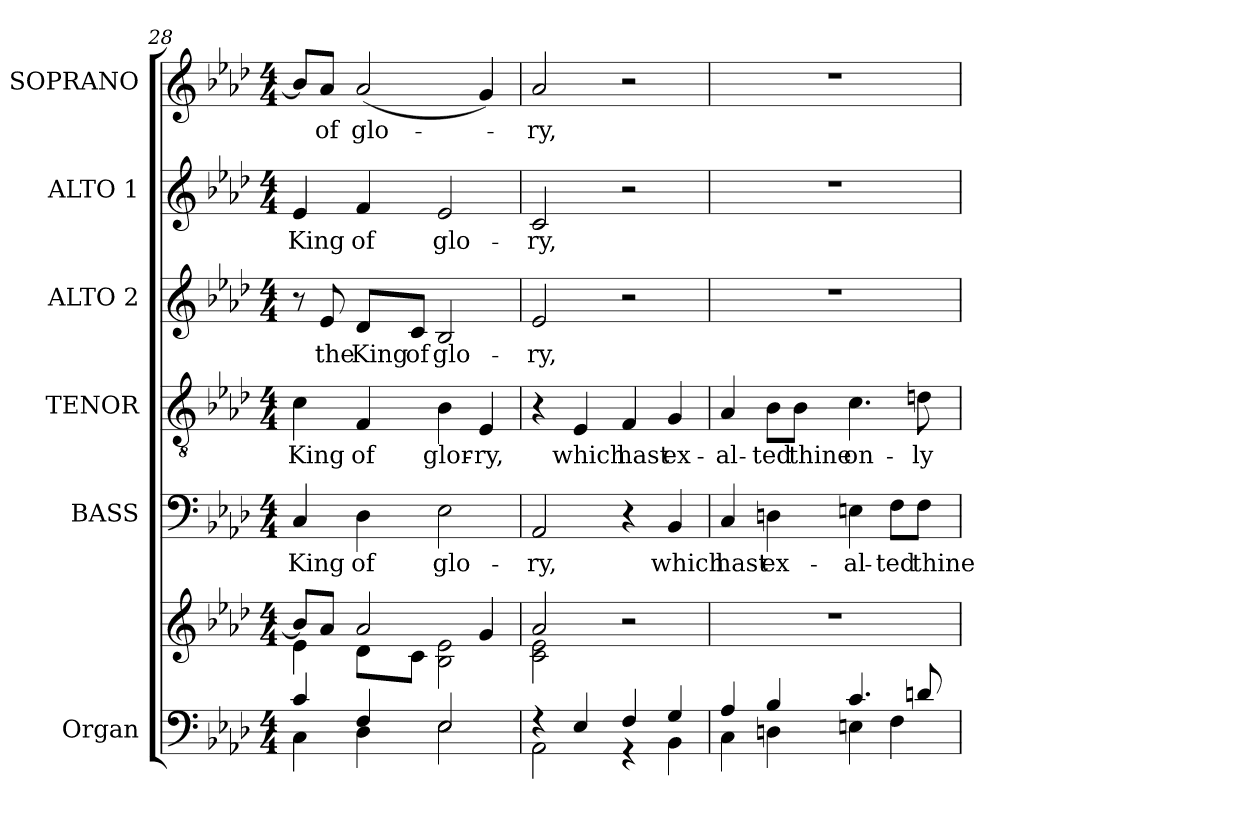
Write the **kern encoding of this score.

**kern	**kern	**kern	**text	**kern	**text	**kern	**text	**kern	**text	**kern	**text
*part6	*part6	*part5	*part5	*part4	*part4	*part3	*part3	*part2	*part2	*part1	*part1
*staff7	*staff6	*staff5	*staff5	*staff4	*staff4	*staff3	*staff3	*staff2	*staff2	*staff1	*staff1
*I"Organ	*	*I"BASS	*	*I"TENOR	*	*I"ALTO 2	*	*I"ALTO 1	*	*I"SOPRANO	*
*I'Org.	*	*I'B.	*	*I'T.	*	*I'A2.	*	*I'A1.	*	*I'S.	*
*clefF4	*clefG2	*clefF4	*	*clefGv2	*	*clefG2	*	*clefG2	*	*clefG2	*
*	*	*	*	*ITrd7c12	*	*	*	*	*	*	*
*k[b-e-a-d-]	*k[b-e-a-d-]	*k[b-e-a-d-]	*	*k[b-e-a-d-]	*	*k[b-e-a-d-]	*	*k[b-e-a-d-]	*	*k[b-e-a-d-]	*
*f:	*f:	*f:	*	*f:	*	*f:	*	*f:	*	*f:	*
*M4/4	*M4/4	*M4/4	*	*M4/4	*	*M4/4	*	*M4/4	*	*M4/4	*
=28	=28	=28	=28	=28	=28	=28	=28	=28	=28	=28	=28
*^	*^	*	*	*	*	*	*	*	*	*	*
!	!	!	!	!	!LO:LY:b:color=#000000	!	!	!	!	!	!	!	!
!	!	!	!	!	!	!	!LO:LY:b:color=#000000	!	!	!	!	!	!
!	!	!	!	!	!	!	!	!	!	!	!LO:LY:b:color=#000000	!	!
4ci/	4Ci\	8b-i/L]	4e-i\	4Ci/	King	4Ci\	King	8r	.	4e-i/	King	8b-i/L]	.
!	!	!	!	!	!	!	!	!	!LO:LY:b:color=#000000	!	!	!	!
!	!	!	!	!	!	!	!	!	!	!	!	!	!LO:LY:b:color=#000000
.	.	8a-i/J	.	.	.	.	.	8e-i/	the	.	.	8a-i/J	of
!	!	!	!	!	!LO:LY:b:color=#000000	!	!	!	!	!	!	!	!
!	!	!	!	!	!	!	!LO:LY:b:color=#000000	!	!	!	!	!	!
!	!	!	!	!	!	!	!	!	!LO:LY:b:color=#000000	!	!	!	!
!	!	!	!	!	!	!	!	!	!	!	!LO:LY:b:color=#000000	!	!
!	!	!	!	!	!	!	!	!	!	!	!	!	!LO:LY:b:color=#000000
4Fi/	4D-i\	2a-i/	8d-i\L	4D-i\	of	4FFi/	of	8d-i/L	King	4fi/	of	(2a-i/	glo-
!	!	!	!	!	!	!	!	!	!LO:LY:b:color=#000000	!	!	!	!
.	.	.	8ci\J	.	.	.	.	8ci/J	of	.	.	.	.
!	!	!	!	!	!LO:LY:b:color=#000000	!	!	!	!	!	!	!	!
!	!	!	!	!	!	!	!LO:LY:b:color=#000000	!	!	!	!	!	!
!	!	!	!	!	!	!	!	!	!LO:LY:b:color=#000000	!	!	!	!
!	!	!	!	!	!	!	!	!	!	!	!LO:LY:b:color=#000000	!	!
2E-i/	2E-i\	.	2B-i\ 2e-i	2E-i\	glo-	4BB-i\	glor-	2B-i/	glo-	2e-i/	glo-	.	.
!	!	!	!	!	!	!	!LO:LY:b:color=#000000	!	!	!	!	!	!
.	.	4gi/	.	.	.	4EE-i/	-ry,	.	.	.	.	4gi/)	.
=29	=29	=29	=29	=29	=29	=29	=29	=29	=29	=29	=29	=29	=29
!	!	!	!	!	!LO:LY:b:color=#000000	!	!	!	!	!	!	!	!
!	!	!	!	!	!	!	!	!	!LO:LY:b:color=#000000	!	!	!	!
!	!	!	!	!	!	!	!	!	!	!	!LO:LY:b:color=#000000	!	!
!	!	!	!	!	!	!	!	!	!	!	!	!	!LO:LY:b:color=#000000
4r	2AA-i\	2a-i/	2ci\ 2e-i	2AA-i/	-ry,	4r	.	2e-i/	-ry,	2ci/	-ry,	2a-i/	-ry,
!	!	!	!	!	!	!	!LO:LY:b:color=#000000	!	!	!	!	!	!
4E-i/	.	.	.	.	.	4EE-i/	which	.	.	.	.	.	.
!	!	!	!	!	!	!	!LO:LY:b:color=#000000	!	!	!	!	!	!
4Fi/	4r	2r	2ryy	4r	.	4FFi/	hast	2r	.	2r	.	2r	.
!	!	!	!	!	!LO:LY:b:color=#000000	!	!	!	!	!	!	!	!
!	!	!	!	!	!	!	!LO:LY:b:color=#000000	!	!	!	!	!	!
4Gi/	4BB-i\	.	.	4BB-i/	which	4GGi/	ex-	.	.	.	.	.	.
*	*	*v	*v	*	*	*	*	*	*	*	*	*	*
=30	=30	=30	=30	=30	=30	=30	=30	=30	=30	=30	=30	=30
!	!	!	!	!LO:LY:b:color=#000000	!	!	!	!	!	!	!	!
!	!	!	!	!	!	!LO:LY:b:color=#000000	!	!	!	!	!	!
4A-i/	4Ci\	1r	4Ci/	hast	4AA-i/	-al-	1r	.	1r	.	1r	.
!	!	!	!	!LO:LY:b:color=#000000	!	!	!	!	!	!	!	!
!	!	!	!	!	!	!LO:LY:b:color=#000000	!	!	!	!	!	!
4B-i/	4Dni\	.	4Dni\	ex-	8BB-i\L	-ted	.	.	.	.	.	.
!	!	!	!	!	!	!LO:LY:b:color=#000000	!	!	!	!	!	!
.	.	.	.	.	8BB-i\J	thine	.	.	.	.	.	.
!	!	!	!	!LO:LY:b:color=#000000	!	!	!	!	!	!	!	!
!	!	!	!	!	!	!LO:LY:b:color=#000000	!	!	!	!	!	!
4.ci/	4Eni\	.	4Eni\	-al-	4.Ci\	on-	.	.	.	.	.	.
!	!	!	!	!LO:LY:b:color=#000000	!	!	!	!	!	!	!	!
.	4Fi\	.	8Fi\L	-ted	.	.	.	.	.	.	.	.
!	!	!	!	!LO:LY:b:color=#000000	!	!	!	!	!	!	!	!
!	!	!	!	!	!	!LO:LY:b:color=#000000	!	!	!	!	!	!
8dni/	.	.	8Fi\J	thine	8Dni\	-ly	.	.	.	.	.	.
*v	*v	*	*	*	*	*	*	*	*	*	*	*
=	=	=	=	=	=	=	=	=	=	=	=
*-	*-	*-	*-	*-	*-	*-	*-	*-	*-	*-	*-
